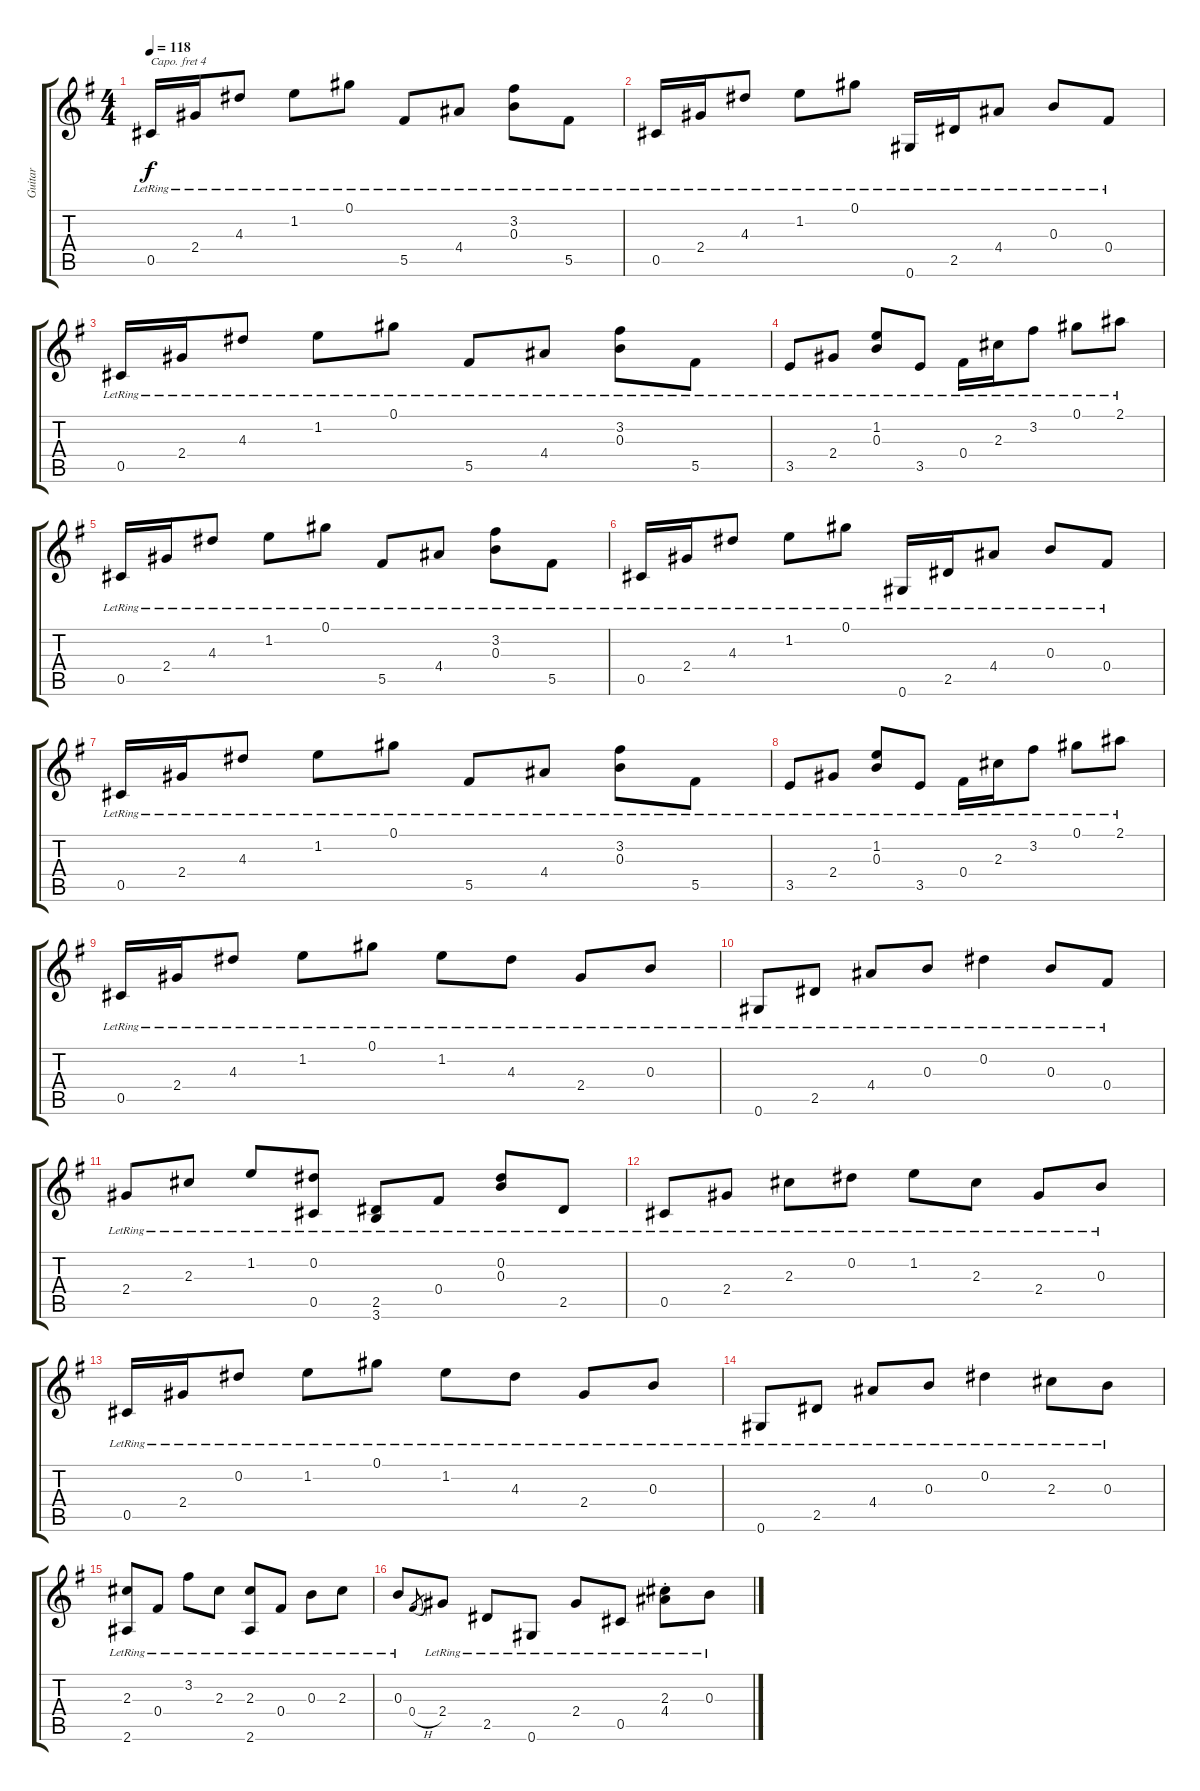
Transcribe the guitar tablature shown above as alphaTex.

\track ("Guitar" "Guitar") {instrument acousticguitarsteel}
\staff {score tabs}
\capo 4
\tuning (E4 B3 G3 D3 A2 E2) {hide}
\ts (4 4)
\tempo 118
\clef g2
\ks eminor
0.5{lr}.16{dy f instrument acousticguitarsteel} 2.4{lr}.16 4.3{lr}.8 1.2{lr}.8 0.1{lr}.8 5.5{lr}.8 4.4{lr}.8 (3.2{lr} 0.3{lr}).8 5.5{lr}.8 |
0.5{lr}.16 2.4{lr}.16 4.3{lr}.8 1.2{lr}.8 0.1{lr}.8 0.6{lr}.16 2.5{lr}.16 4.4{lr}.8 0.3{lr}.8 0.4{lr}.8 |
0.5{lr}.16 2.4{lr}.16 4.3{lr}.8 1.2{lr}.8 0.1{lr}.8 5.5{lr}.8 4.4{lr}.8 (3.2{lr} 0.3{lr}).8 5.5{lr}.8 |
3.5{lr}.8 2.4{lr}.8 (1.2{lr} 0.3{lr}).8 3.5{lr}.8 0.4{lr}.16 2.3{lr}.16 3.2{lr}.8 0.1{lr}.8 2.1{lr}.8 |
0.5{lr}.16 2.4{lr}.16 4.3{lr}.8 1.2{lr}.8 0.1{lr}.8 5.5{lr}.8 4.4{lr}.8 (3.2{lr} 0.3{lr}).8 5.5{lr}.8 |
0.5{lr}.16 2.4{lr}.16 4.3{lr}.8 1.2{lr}.8 0.1{lr}.8 0.6{lr}.16 2.5{lr}.16 4.4{lr}.8 0.3{lr}.8 0.4{lr}.8 |
0.5{lr}.16 2.4{lr}.16 4.3{lr}.8 1.2{lr}.8 0.1{lr}.8 5.5{lr}.8 4.4{lr}.8 (3.2{lr} 0.3{lr}).8 5.5{lr}.8 |
3.5{lr}.8 2.4{lr}.8 (1.2{lr} 0.3{lr}).8 3.5{lr}.8 0.4{lr}.16 2.3{lr}.16 3.2{lr}.8 0.1{lr}.8 2.1{lr}.8 |
0.5{lr}.16 2.4{lr}.16 4.3{lr}.8 1.2{lr}.8 0.1{lr}.8 1.2{lr}.8 4.3{lr}.8 2.4{lr}.8 0.3{lr}.8 |
0.6{lr}.8 2.5{lr}.8 4.4{lr}.8 0.3{lr}.8 0.2{lr}.4 0.3{lr}.8 0.4{lr}.8 |
2.4{lr}.8 2.3{lr}.8 1.2{lr}.8 (0.2{lr} 0.5{lr}).8 (2.5{lr} 3.6{lr}).8 0.4{lr}.8 (0.2{lr} 0.3{lr}).8 2.5{lr}.8 |
0.5{lr}.8 2.4{lr}.8 2.3{lr}.8 0.2{lr}.8 1.2{lr}.8 2.3{lr}.8 2.4{lr}.8 0.3{lr}.8 |
0.5{lr}.16 2.4{lr}.16 0.2{lr}.8 1.2{lr}.8 0.1{lr}.8 1.2{lr}.8 4.3{lr}.8 2.4{lr}.8 0.3{lr}.8 |
0.6{lr}.8 2.5{lr}.8 4.4{lr}.8 0.3{lr}.8 0.2{lr}.4 2.3{lr}.8 0.3{lr}.8 |
(2.3{lr} 2.6{lr}).8 0.4{lr}.8 3.2{lr}.8 2.3{lr}.8 (2.3{lr} 2.6{lr}).8 0.4{lr}.8 0.3{lr}.8 2.3{lr}.8 |
0.3{lr}.8 0.4{h}.8{gr} 2.4{lr}.8 2.5{lr}.8 0.6{lr}.8 2.4{lr}.8 0.5{lr}.8 (2.3{st lr} 4.4{st lr}).8 0.3{lr}.8
